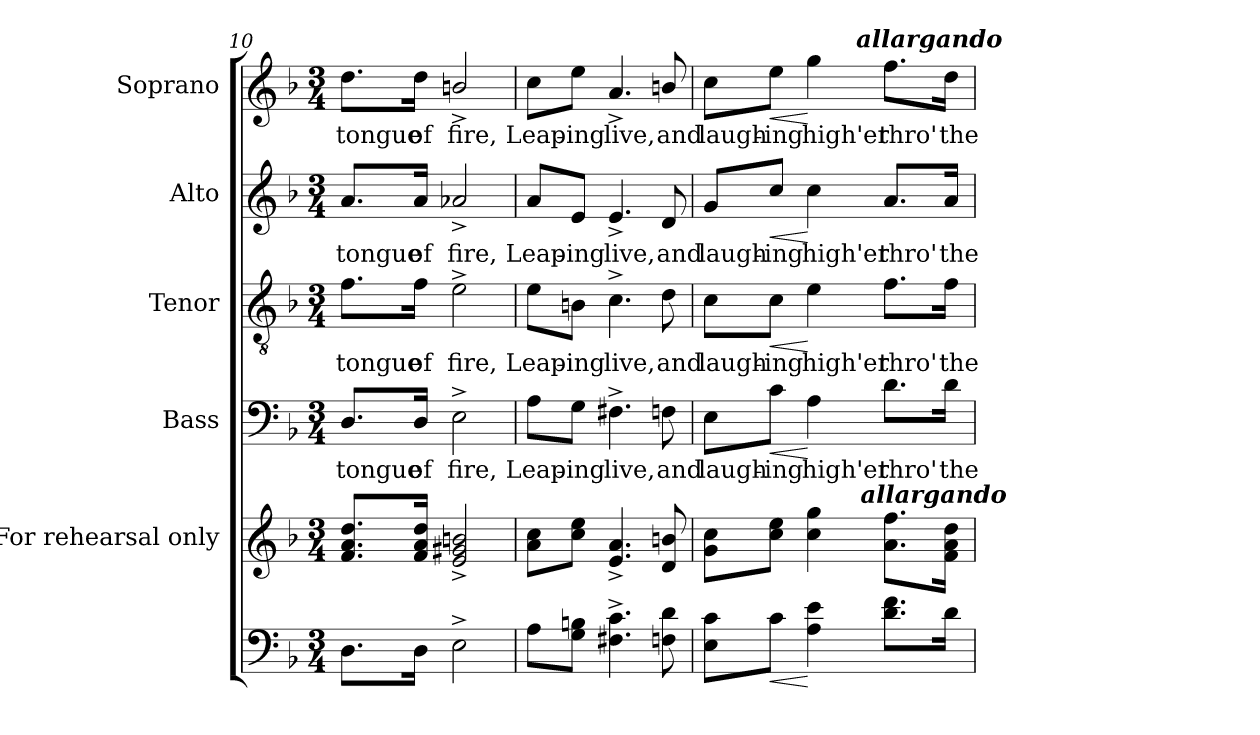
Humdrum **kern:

**kern	**dynam	**kern	**kern	**text	**dynam	**kern	**text	**dynam	**kern	**text	**dynam	**kern	**text	**dynam
*part6	*part6	*part5	*part4	*part4	*part4	*part3	*part3	*part3	*part2	*part2	*part2	*part1	*part1	*part1
*staff6	*staff6	*staff5	*staff4	*staff4	*staff4	*staff3	*staff3	*staff3	*staff2	*staff2	*staff2	*staff1	*staff1	*staff1
*	*	*I"For  rehearsal  only	*I"Bass	*	*	*I"Tenor	*	*	*I"Alto	*	*	*I"Soprano	*	*
*	*	*	*I'B	*	*	*I'T	*	*	*I'A	*	*	*I'S	*	*
*clefF4	*	*clefG2	*clefF4	*	*	*clefGv2	*	*	*clefG2	*	*	*clefG2	*	*
*	*	*	*	*	*	*ITrd7c12	*	*	*	*	*	*	*	*
*k[b-]	*	*k[b-]	*k[b-]	*	*	*k[b-]	*	*	*k[b-]	*	*	*k[b-]	*	*
*F:	*	*F:	*F:	*	*	*F:	*	*	*F:	*	*	*F:	*	*
*M3/4	*	*M3/4	*M3/4	*	*	*M3/4	*	*	*M3/4	*	*	*M3/4	*	*
=10	=10	=10	=10	=10	=10	=10	=10	=10	=10	=10	=10	=10	=10	=10
!	!	!	!	!LO:LY:b:color=#000000	!	!	!	!	!	!	!	!	!	!
!	!	!	!	!	!	!	!LO:LY:b:color=#000000	!	!	!	!	!	!	!
!	!	!	!	!	!	!	!	!	!	!LO:LY:b:color=#000000	!	!	!	!
!	!	!	!	!	!	!	!	!	!	!	!	!	!LO:LY:b:color=#000000	!
8.Di\L	.	8.fi/ 8.ai 8.ddiL	8.Di/L	tongue	.	8.Fi\L	tongue	.	8.ai/L	tongue	.	8.ddi\L	tongue	.
!	!	!	!	!LO:LY:b:color=#000000	!	!	!	!	!	!	!	!	!	!
!	!	!	!	!	!	!	!LO:LY:b:color=#000000	!	!	!	!	!	!	!
!	!	!	!	!	!	!	!	!	!	!LO:LY:b:color=#000000	!	!	!	!
!	!	!	!	!	!	!	!	!	!	!	!	!	!LO:LY:b:color=#000000	!
16Di\Jk	.	16fi/ 16ai 16ddiJk	16Di/Jk	of	.	16Fi\Jk	of	.	16ai/Jk	of	.	16ddi\Jk	of	.
!	!	!	!	!LO:LY:b:color=#000000	!	!	!	!	!	!	!	!	!	!
!	!	!	!	!	!	!	!LO:LY:b:color=#000000	!	!	!	!	!	!	!
!	!	!	!	!	!	!	!	!	!	!LO:LY:b:color=#000000	!	!	!	!
!	!	!	!	!	!	!	!	!	!	!	!	!	!LO:LY:b:color=#000000	!
2E^i\	.	2ei/^ 2g#Xi^ 2bni^	2E^i\	fire,	.	2E^i\	fire,	.	2a-X^i/	fire,	.	2bn^i/	fire,	.
!!LO:LB:g=z
=11	=11	=11	=11	=11	=11	=11	=11	=11	=11	=11	=11	=11	=11	=11
!	!	!	!	!LO:LY:b:color=#000000	!	!	!	!	!	!	!	!	!	!
!	!	!	!	!	!	!	!LO:LY:b:color=#000000	!	!	!	!	!	!	!
!	!	!	!	!	!	!	!	!	!	!LO:LY:b:color=#000000	!	!	!	!
!	!	!	!	!	!	!	!	!	!	!	!	!	!LO:LY:b:color=#000000	!
8Ai\L	.	8ai\ 8cciL	8Ai\L	Leap-	.	8Ei\L	Leap-	.	8ai/L	Leap-	.	8cci\L	Leap-	.
!	!	!	!	!LO:LY:b:color=#000000	!	!	!	!	!	!	!	!	!	!
!	!	!	!	!	!	!	!LO:LY:b:color=#000000	!	!	!	!	!	!	!
!	!	!	!	!	!	!	!	!	!	!LO:LY:b:color=#000000	!	!	!	!
!	!	!	!	!	!	!	!	!	!	!	!	!	!LO:LY:b:color=#000000	!
8Gi\ 8BniJ	.	8cci\ 8eeiJ	8Gi\J	-ing	.	8BBni\J	-ing	.	8ei/J	-ing	.	8eei\J	-ing	.
!	!	!	!	!LO:LY:b:color=#000000	!	!	!	!	!	!	!	!	!	!
!	!	!	!	!	!	!	!LO:LY:b:color=#000000	!	!	!	!	!	!	!
!	!	!	!	!	!	!	!	!	!	!LO:LY:b:color=#000000	!	!	!	!
!	!	!	!	!	!	!	!	!	!	!	!	!	!LO:LY:b:color=#000000	!
4.F#Xi\^ 4.ci^	.	4.ei/^ 4.ai^	4.F#X^i\	live,	.	4.C^i\	live,	.	4.e^i/	live,	.	4.a^i/	live,	.
!	!	!	!	!LO:LY:b:color=#000000	!	!	!	!	!	!	!	!	!	!
!	!	!	!	!	!	!	!LO:LY:b:color=#000000	!	!	!	!	!	!	!
!	!	!	!	!	!	!	!	!	!	!LO:LY:b:color=#000000	!	!	!	!
!	!	!	!	!	!	!	!	!	!	!	!	!	!LO:LY:b:color=#000000	!
8Fni\ 8di	.	8di/ 8bni	8Fni\	and	.	8Di\	and	.	8di/	and	.	8bni/	and	.
=12	=12	=12	=12	=12	=12	=12	=12	=12	=12	=12	=12	=12	=12	=12
!	!	!	!	!LO:LY:b:color=#000000	!	!	!	!	!	!	!	!	!	!
!	!	!	!	!	!	!	!LO:LY:b:color=#000000	!	!	!	!	!	!	!
!	!	!	!	!	!	!	!	!	!	!LO:LY:b:color=#000000	!	!	!	!
!	!	!	!	!	!	!	!	!	!	!	!	!	!LO:LY:b:color=#000000	!
*	*	*^	*	*	*	*	*	*	*	*	*	*^	*	*
8Ei\ 8ciL	.	8gi\ 8cciL	4ryy	8Ei\L	laugh-	.	8Ci\L	laugh-	.	8gi/L	laugh-	.	8cci\L	4ryy	laugh-	.
!	!LO:HP:b	!	!	!	!	!	!	!	!	!	!	!	!	!	!	!
!	!	!	!	!	!LO:LY:b:color=#000000	!LO:HP:b	!	!	!	!	!	!	!	!	!	!
!	!	!	!	!	!	!	!	!LO:LY:b:color=#000000	!LO:HP:b	!	!	!	!	!	!	!
!	!	!	!	!	!	!	!	!	!	!	!LO:LY:b:color=#000000	!LO:HP:b	!	!	!	!
!	!	!	!	!	!	!	!	!	!	!	!	!	!	!	!LO:LY:b:color=#000000	!LO:HP:b
8ci\J	<	8cci\ 8eeiJ	.	8ci\J	-ing	<	8Ci\J	-ing	<	8cci/J	-ing	<	8eei\J	.	-ing	<
!	!	!	!	!	!LO:LY:b:color=#000000	!	!	!	!	!	!	!	!	!	!	!
!	!	!	!	!	!	!	!	!LO:LY:b:color=#000000	!	!	!	!	!	!	!	!
!	!	!	!	!	!	!	!	!	!	!	!LO:LY:b:color=#000000	!	!	!	!	!
!	!	!	!	!	!	!	!	!	!	!	!	!	!	!	!LO:LY:b:color=#000000	!
4Ai\ 4ei	[	4cci\ 4ggi	8ryy	4Ai\	high'er	[	4Ei\	high'er	[	4cci\	high'er	[	4ggi\	8ryy	high'er	[
.	.	.	32ryy	.	.	.	.	.	.	.	.	.	.	32ryy	.	.
.	.	.	64ryy	.	.	.	.	.	.	.	.	.	.	64ryy	.	.
.	.	.	256..ryy	.	.	.	.	.	.	.	.	.	.	1024ryy	.	.
!	!	!	!	!	!	!	!	!	!	!	!	!	!	!LO:TX:a:Bi:t=allargando	!	!
.	.	.	.	.	.	.	.	.	.	.	.	.	.	4ryy	.	.
!	!	!	!LO:TX:a:Bi:t=allargando	!	!	!	!	!	!	!	!	!	!	!	!	!
.	.	.	4ryy	.	.	.	.	.	.	.	.	.	.	.	.	.
!	!	!	!	!	!LO:LY:b:color=#000000	!	!	!	!	!	!	!	!	!	!	!
!	!	!	!	!	!	!	!	!LO:LY:b:color=#000000	!	!	!	!	!	!	!	!
!	!	!	!	!	!	!	!	!	!	!	!LO:LY:b:color=#000000	!	!	!	!	!
!	!	!	!	!	!	!	!	!	!	!	!	!	!	!	!LO:LY:b:color=#000000	!
8.di\ 8.fiL	.	8.ai\ 8.ffiL	.	8.di\L	thro'	.	8.Fi\L	thro'	.	8.ai/L	thro'	.	8.ffi\L	.	thro'	.
.	.	.	.	.	.	.	.	.	.	.	.	.	.	16ryy	.	.
.	.	.	16ryy	.	.	.	.	.	.	.	.	.	.	.	.	.
!	!	!	!	!	!LO:LY:b:color=#000000	!	!	!	!	!	!	!	!	!	!	!
!	!	!	!	!	!	!	!	!LO:LY:b:color=#000000	!	!	!	!	!	!	!	!
!	!	!	!	!	!	!	!	!	!	!	!LO:LY:b:color=#000000	!	!	!	!	!
!	!	!	!	!	!	!	!	!	!	!	!	!	!	!	!LO:LY:b:color=#000000	!
16di\Jk	.	16fi\ 16ai 16ddiJk	.	16di\Jk	the	.	16Fi\Jk	the	.	16ai/Jk	the	.	16ddi\Jk	.	the	.
.	.	.	.	.	.	.	.	.	.	.	.	.	.	128...ryy	.	.
.	.	.	128ryy	.	.	.	.	.	.	.	.	.	.	.	.	.
.	.	.	1024ryy	.	.	.	.	.	.	.	.	.	.	.	.	.
*	*	*v	*v	*	*	*	*	*	*	*	*	*	*v	*v	*	*
=	=	=	=	=	=	=	=	=	=	=	=	=	=	=
*-	*-	*-	*-	*-	*-	*-	*-	*-	*-	*-	*-	*-	*-	*-
